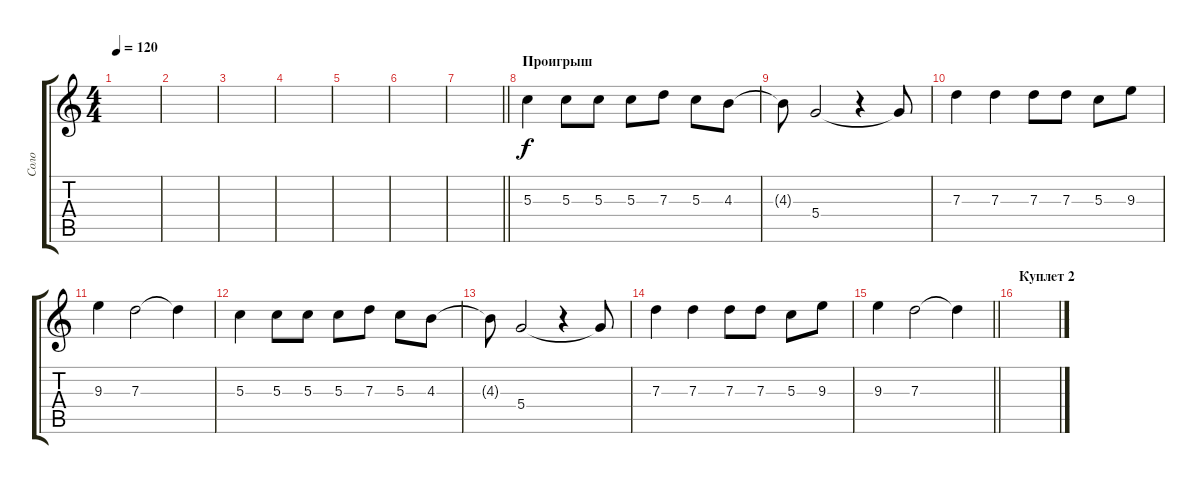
\track ("Соло" "Соло") {instrument electricguitarclean}
\staff {score tabs}
\tuning (E4 B3 G3 D3 A2 E2) {hide}
\ts (4 4)
\tempo 120
\clef g2
\ks c
|
|
|
|
|
|
\barLineRight lightlight
|
\section ("" "Проигрыш")
5.3.4 5.3.8 5.3.8 5.3.8 7.3.8 5.3.8 4.3.8 |
4.3{t}.8 5.4.2 r.4 5.4{t}.8 |
7.3.4 7.3.4 7.3.8 7.3.8 5.3.8 9.3.8 |
9.3.4 7.3.2 7.3{t}.4 |
5.3.4 5.3.8 5.3.8 5.3.8 7.3.8 5.3.8 4.3.8 |
4.3{t}.8 5.4.2 r.4 5.4{t}.8 |
7.3.4 7.3.4 7.3.8 7.3.8 5.3.8 9.3.8 |
\barLineRight lightlight
9.3.4 7.3.2 7.3{t}.4 |
\section ("" "Куплет 2")
